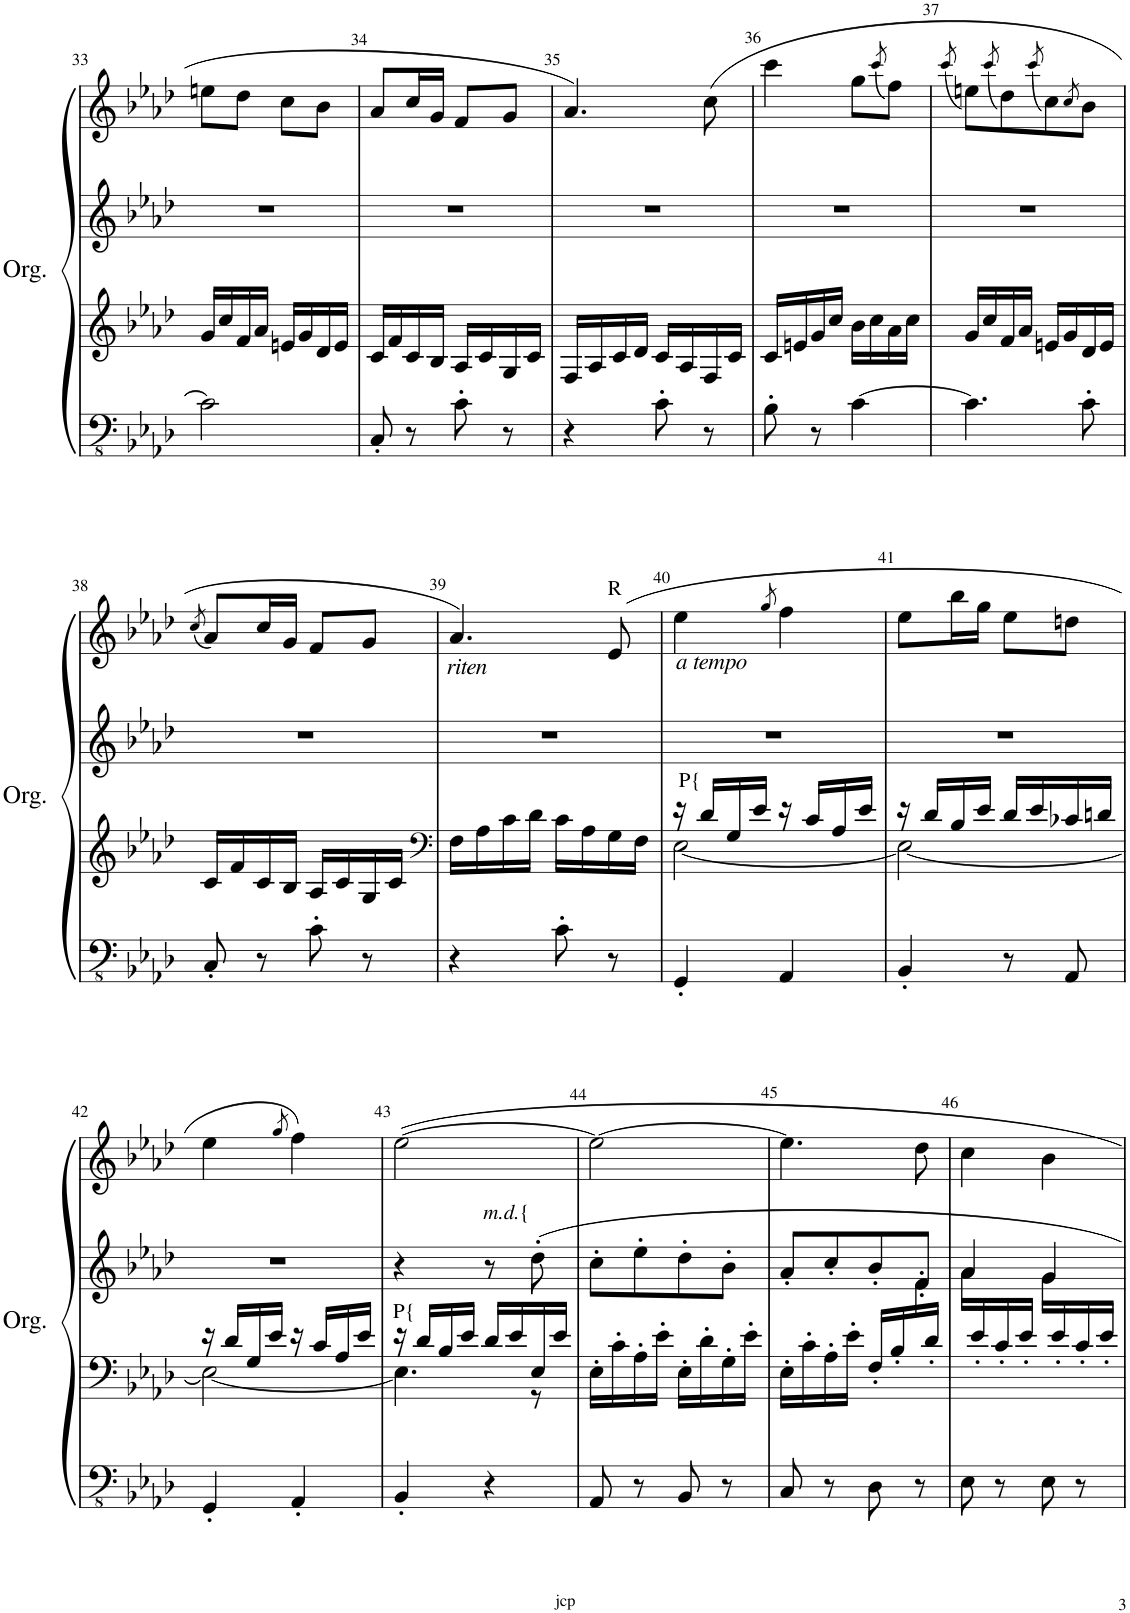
**kern	**kern	**kern	**kern
*part1	*part1	*part1	*part1
*staff4	*staff3	*staff2	*staff1
*I"Orgue à tuyaux	*	*	*
*I'Org.	*	*	*
!!LO:PB:g=z
*clefFv4	*clefG2	*clefG2	*clefG2
*k[b-e-a-d-]	*k[b-e-a-d-]	*k[b-e-a-d-]	*k[b-e-a-d-]
*M2/4	*M2/4	*M2/4	*M2/4
=33	=33	=33	=33
2C\]	16g/LL	2r	8een\L
.	16cc/	.	.
.	16f/	.	8dd-\J
.	16a-/JJ	.	.
.	16en/LL	.	8cc\L
.	16g/	.	.
.	16d-/	.	8b-\J
.	16e/JJ	.	.
=34	=34	=34	=34
8CC'/	16c/LL	2r	8a-/L
.	16f/	.	.
8r	16c/	.	16cc/L
.	16B-/JJ	.	16g/JJ
8C'\	16A-/LL	.	8f/L
.	16c/	.	.
8r	16G/	.	8g/J
.	16c/JJ	.	.
=35	=35	=35	=35
4r	16F/LL	2r	4.a-/
.	16A-/	.	.
.	16c/	.	.
.	16d-/JJ	.	.
8C'\	16c/LL	.	.
.	16A-/	.	.
8r	16F/	.	(8cc\
.	16c/JJ	.	.
=36	=36	=36	=36
8BB-'\	16c/LL	2r	4ccc\
.	16en/	.	.
8r	16g/	.	.
.	16cc/JJ	.	.
[4C\	16b-\LL	.	8gg\L
.	16cc\	.	.
.	.	.	(8qccc/
.	16a-\	.	8ff\J)
.	16cc\JJ	.	.
=37	=37	=37	=37
.	.	.	(8qccc/
4.C\]	16g/LL	2r	8een\L)
.	16cc/	.	.
.	.	.	(8qccc/
.	16f/	.	8dd-\)
.	16a-/JJ	.	.
.	.	.	(8qccc/
.	16en/LL	.	8cc\)
.	16g/	.	.
.	.	.	8qcc/
8C'\	16d-/	.	8b-\J
.	16e/JJ	.	.
!!LO:LB:g=z
=38	=38	=38	=38
.	.	.	(8qcc/
8CC'/	16c/LL	2r	8a-/L)
.	16f/	.	.
8r	16c/	.	16cc/L
.	16B-/JJ	.	16g/JJ
8C'\	16A-/LL	.	8f/L
.	16c/	.	.
8r	16G/	.	8g/J
.	16c/JJ	.	.
=39	=39	=39	=39
*	*clefF4	*	*
!	!	!	!LO:TX:b:i:t=riten
4r	16F\LL	2r	4.a-/)
.	16A-\	.	.
.	16c\	.	.
.	16d-\JJ	.	.
8C'\	16c\LL	.	.
.	16A-\	.	.
!	!	!	!LO:TX:a:t=R
8r	16G\	.	(8e-/
.	16F\JJ	.	.
=40	=40	=40	=40
*	*^	*	*
!	!	!	!	!LO:TX:b:i:t=a tempo
4GGG'/	[2E-\	16r	2r	4ee-\
!	!	!LO:TX:a:t=P{	!	!
.	.	16d-/LL	.	.
.	.	16G/	.	.
.	.	16e-/JJ	.	.
.	.	.	.	8qgg/
4AAA-/	.	16r	.	4ff\
.	.	16c/LL	.	.
.	.	16A-/	.	.
.	.	16e-/JJ	.	.
=41	=41	=41	=41	=41
4BBB-'/	2E-\_	16r	2r	8ee-\L
.	.	16d-/LL	.	.
.	.	16B-/	.	16bb-\L
.	.	16e-/JJ	.	16gg\JJ
8r	.	16d-/LL	.	8ee-\L
.	.	16e-/	.	.
8AAA-/	.	16c-X/	.	8ddn\J
.	.	16dn/JJ	.	.
!!LO:LB:g=z
=42	=42	=42	=42	=42
4GGG'/	2E-\_	16r	2r	4ee-\
.	.	16d-/LL	.	.
.	.	16G/	.	.
.	.	16e-/JJ	.	.
.	.	.	.	8qgg/
4AAA-'/	.	16r	.	4ff\)
.	.	16c/LL	.	.
.	.	16A-/	.	.
.	.	16e-/JJ	.	.
=43	=43	=43	=43	=43
!	!LO:TX:a:t=P{	!	!	!
4BBB-'/	4.E-\]	16r	4r	[2ee-\
.	.	16d-/LL	.	.
.	.	16B-/	.	.
.	.	16e-/JJ	.	.
!	!	!	!LO:TX:a:i:t=m.d.	!
!	!	!	!LO:TX:a:t={	!
4r	.	16d-/LL	8r	.
.	.	16e-/	.	.
.	8r	16E-/	8dd-'\	.
.	.	16e-/JJ	.	.
*	*v	*v	*	*
=44	=44	=44	=44
8AAA-/	16E-'\LL	8cc'\L	2ee-\_
.	16c'\	.	.
8r	16A-'\	8ee-'\	.
.	16e-'\JJ	.	.
8BBB-/	16E-'\LL	8dd-'\	.
.	16d-'\	.	.
8r	16G'\	8b-'\J	.
.	16e-'\JJ	.	.
=45	=45	=45	=45
*	*	*^	*
8CC/	16E-'\LL	8a-'/L	4.ryy	4.ee-\]
.	16c'\	.	.	.
8r	16A-'\	8cc'/	.	.
.	16e-'\JJ	.	.	.
8DD-\	16F'/LL	8b-'/	.	.
.	16B-'/	.	.	.
8r	16ryy	8f'/J	16f'\	8dd-\
.	16d-'/JJ	.	16ryy	.
=46	=46	=46	=46	=46
8EE-\	16ryy	4a-/	16a-\LL	4cc\
.	16e-'/	.	8.ryy	.
8r	16c'/	.	.	.
.	16e-'/JJ	.	.	.
8EE-\	16ryy	4g/	16g\LL	4b-\
.	16e-'/	.	8.ryy	.
8r	16c'/	.	.	.
.	16e-'/JJ	.	.	.
*	*	*v	*v	*
=	=	=	=
*-	*-	*-	*-
